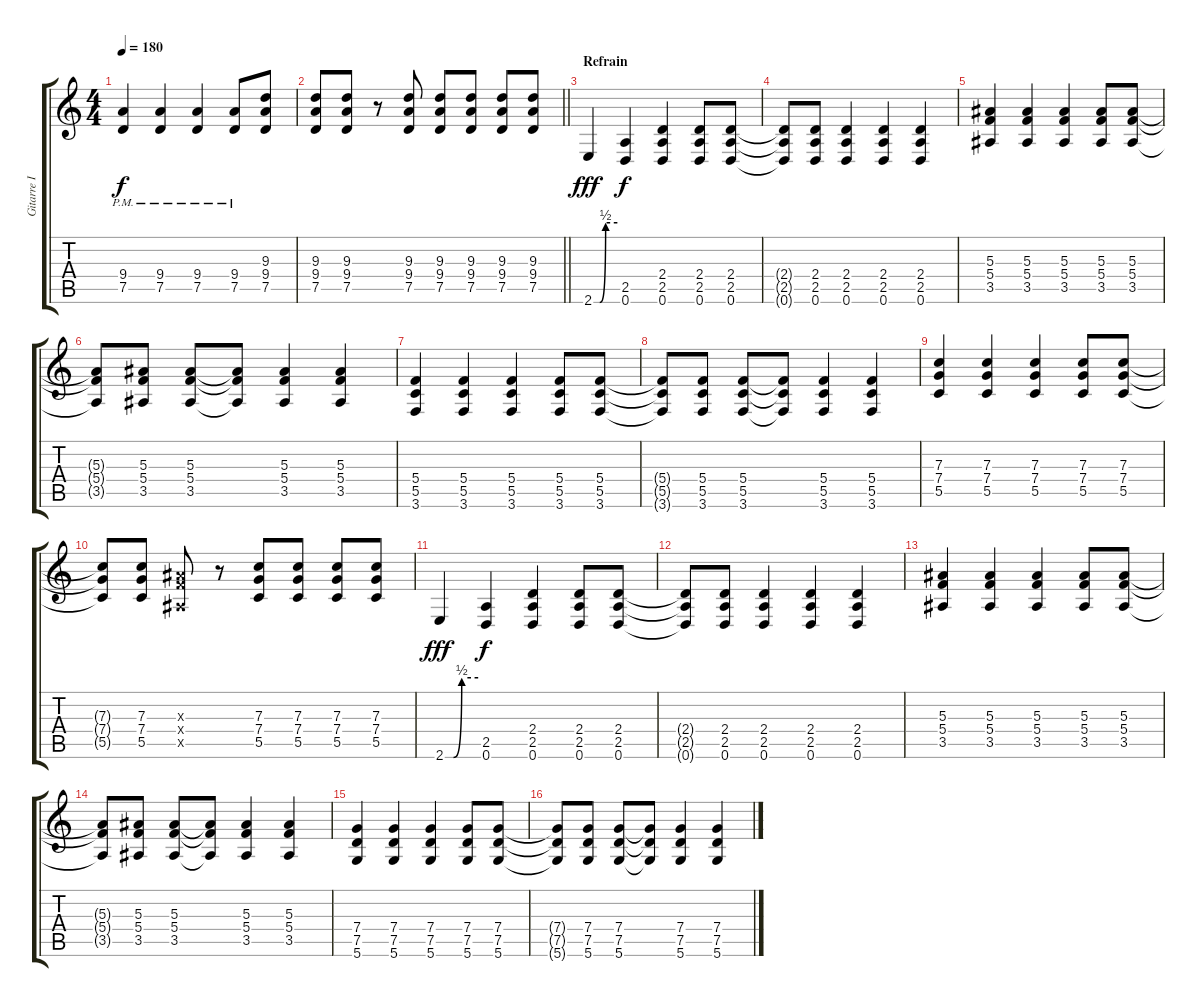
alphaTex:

\track ("Gitarre I (Rhythm)" "Gitarre I ") {instrument distortionguitar}
\staff {score tabs}
\tuning (D4 A3 F3 C3 G2 D2) {hide}
\ts (4 4)
\tempo 180
\clef g2
\ks c
(9.4{pm} 7.5{pm}).4{dy f} (9.4{pm} 7.5{pm}).4 (9.4{pm} 7.5{pm}).4 (9.4{pm} 7.5{pm}).8 (9.3 9.4 7.5).8 |
\barLineRight lightlight
(9.3 9.4 7.5).8 (9.3 9.4 7.5).8 r.8 (9.3 9.4 7.5).8 (9.3 9.4 7.5).8 (9.3 9.4 7.5).8 (9.3 9.4 7.5).8 (9.3 9.4 7.5).8 |
\section ("" "Refrain")
2.6{be (custom 0 0 15 0 30 2 60 2)}.4{dy fff} (2.5 0.6).4{dy f} (2.4 2.5 0.6).4 (2.4 2.5 0.6).8 (2.4 2.5 0.6).8 |
(2.4{t} 2.5{t} 0.6{t}).8 (2.4 2.5 0.6).8 (2.4 2.5 0.6).4 (2.4 2.5 0.6).4 (2.4 2.5 0.6).4 |
(5.3 5.4 3.5).4 (5.3 5.4 3.5).4 (5.3 5.4 3.5).4 (5.3 5.4 3.5).8 (5.3 5.4 3.5).8 |
(5.3{t} 5.4{t} 3.5{t}).8 (5.3 5.4 3.5).8 (5.3 5.4 3.5).8 (5.3{t} 5.4{t} 3.5{t}).8 (5.3 5.4 3.5).4 (5.3 5.4 3.5).4 |
(5.4 5.5 3.6).4 (5.4 5.5 3.6).4 (5.4 5.5 3.6).4 (5.4 5.5 3.6).8 (5.4 5.5 3.6).8 |
(5.4{t} 5.5{t} 3.6{t}).8 (5.4 5.5 3.6).8 (5.4 5.5 3.6).8 (5.4{t} 5.5{t} 3.6{t}).8 (5.4 5.5 3.6).4 (5.4 5.5 3.6).4 |
(7.3 7.4 5.5).4 (7.3 7.4 5.5).4 (7.3 7.4 5.5).4 (7.3 7.4 5.5).8 (7.3 7.4 5.5).8 |
(7.3{t} 7.4{t} 5.5{t}).8 (7.3 7.4 5.5).8 (5.3{x} 5.4{x} 3.5{x}).8 r.8 (7.3 7.4 5.5).8 (7.3 7.4 5.5).8 (7.3 7.4 5.5).8 (7.3 7.4 5.5).8 |
2.6{be (custom 0 0 15 0 30 2 60 2)}.4{dy fff} (2.5 0.6).4{dy f} (2.4 2.5 0.6).4 (2.4 2.5 0.6).8 (2.4 2.5 0.6).8 |
(2.4{t} 2.5{t} 0.6{t}).8 (2.4 2.5 0.6).8 (2.4 2.5 0.6).4 (2.4 2.5 0.6).4 (2.4 2.5 0.6).4 |
(5.3 5.4 3.5).4 (5.3 5.4 3.5).4 (5.3 5.4 3.5).4 (5.3 5.4 3.5).8 (5.3 5.4 3.5).8 |
(5.3{t} 5.4{t} 3.5{t}).8 (5.3 5.4 3.5).8 (5.3 5.4 3.5).8 (5.3{t} 5.4{t} 3.5{t}).8 (5.3 5.4 3.5).4 (5.3 5.4 3.5).4 |
(7.4 7.5 5.6).4 (7.4 7.5 5.6).4 (7.4 7.5 5.6).4 (7.4 7.5 5.6).8 (7.4 7.5 5.6).8 |
(7.4{t} 7.5{t} 5.6{t}).8 (7.4 7.5 5.6).8 (7.4 7.5 5.6).8 (7.4{t} 7.5{t} 5.6{t}).8 (7.4 7.5 5.6).4 (7.4 7.5 5.6).4
